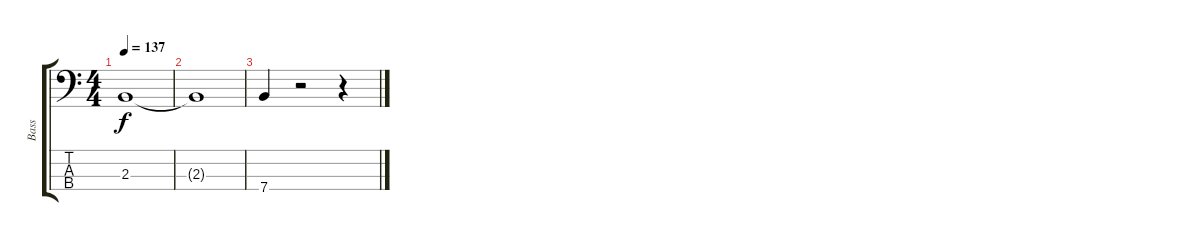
\track ("Bass" "Bass") {instrument electricbasspick}
\staff {score tabs}
\tuning (G2 D2 A1 E1) {hide}
\ts (4 4)
\tempo 137
\clef f4
\ks c
2.3{t}.1{dy f} |
2.3{t}.1 |
7.4.4 r.2 r.4
